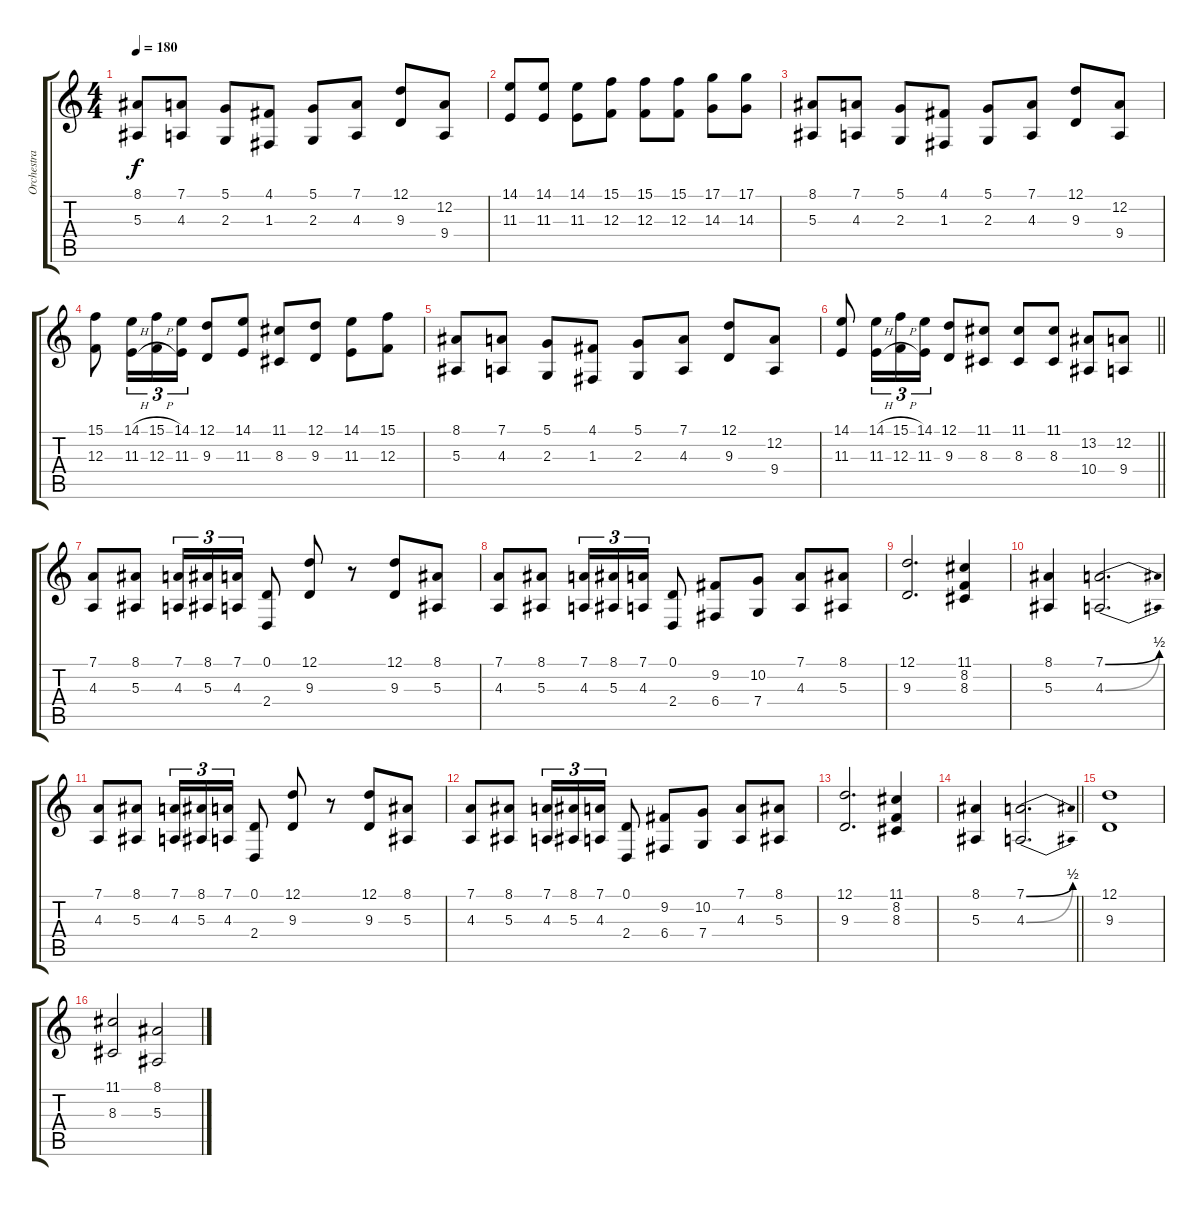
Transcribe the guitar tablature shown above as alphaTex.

\track ("Orchestra" "Orchestra") {instrument stringensemble1}
\staff {score tabs}
\tuning (D4 A3 F3 C3 G2 D2) {hide}
\ts (4 4)
\tempo 180
\clef g2
\ks c
(8.1 5.3).8{dy f} (7.1 4.3).8 (5.1 2.3).8 (4.1 1.3).8 (5.1 2.3).8 (7.1 4.3).8 (12.1 9.3).8 (12.2 9.4).8 |
(14.1 11.3).8 (14.1 11.3).8 (14.1 11.3).8 (15.1 12.3).8 (15.1 12.3).8 (15.1 12.3).8 (17.1 14.3).8 (17.1 14.3).8 |
(8.1 5.3).8 (7.1 4.3).8 (5.1 2.3).8 (4.1 1.3).8 (5.1 2.3).8 (7.1 4.3).8 (12.1 9.3).8 (12.2 9.4).8 |
(15.1 12.3).8 (14.1{h} 11.3{h}).16{tu (3 2)} (15.1{h} 12.3{h}).16{tu (3 2)} (14.1 11.3).16{tu (3 2)} (12.1 9.3).8 (14.1 11.3).8 (11.1 8.3).8 (12.1 9.3).8 (14.1 11.3).8 (15.1 12.3).8 |
(8.1 5.3).8 (7.1 4.3).8 (5.1 2.3).8 (4.1 1.3).8 (5.1 2.3).8 (7.1 4.3).8 (12.1 9.3).8 (12.2 9.4).8 |
\barLineRight lightlight
(14.1 11.3).8 (14.1{h} 11.3{h}).16{tu (3 2)} (15.1{h} 12.3{h}).16{tu (3 2)} (14.1 11.3).16{tu (3 2)} (12.1 9.3).8 (11.1 8.3).8 (11.1 8.3).8 (11.1 8.3).8 (13.2 10.4).8 (12.2 9.4).8 |
(7.1 4.3).8 (8.1 5.3).8 (7.1 4.3).16{tu (3 2)} (8.1 5.3).16{tu (3 2)} (7.1 4.3).16{tu (3 2)} (0.1 2.4).8 (12.1 9.3).8 r.8 (12.1 9.3).8 (8.1 5.3).8 |
(7.1 4.3).8 (8.1 5.3).8 (7.1 4.3).16{tu (3 2)} (8.1 5.3).16{tu (3 2)} (7.1 4.3).16{tu (3 2)} (0.1 2.4).8 (9.2 6.4).8 (10.2 7.4).8 (7.1 4.3).8 (8.1 5.3).8 |
(12.1 9.3).2{d} (11.1 8.2 8.3).4 |
(8.1 5.3).4 (7.1{be (bend 0 0 60 2)} 4.3{be (bend 0 0 60 2)}).2{d} |
(7.1 4.3).8 (8.1 5.3).8 (7.1 4.3).16{tu (3 2)} (8.1 5.3).16{tu (3 2)} (7.1 4.3).16{tu (3 2)} (0.1 2.4).8 (12.1 9.3).8 r.8 (12.1 9.3).8 (8.1 5.3).8 |
(7.1 4.3).8 (8.1 5.3).8 (7.1 4.3).16{tu (3 2)} (8.1 5.3).16{tu (3 2)} (7.1 4.3).16{tu (3 2)} (0.1 2.4).8 (9.2 6.4).8 (10.2 7.4).8 (7.1 4.3).8 (8.1 5.3).8 |
(12.1 9.3).2{d} (11.1 8.2 8.3).4 |
\barLineRight lightlight
(8.1 5.3).4 (7.1{be (bend 0 0 60 2)} 4.3{be (bend 0 0 60 2)}).2{d} |
(12.1 9.3).1 |
(11.1 8.3).2 (8.1 5.3).2
